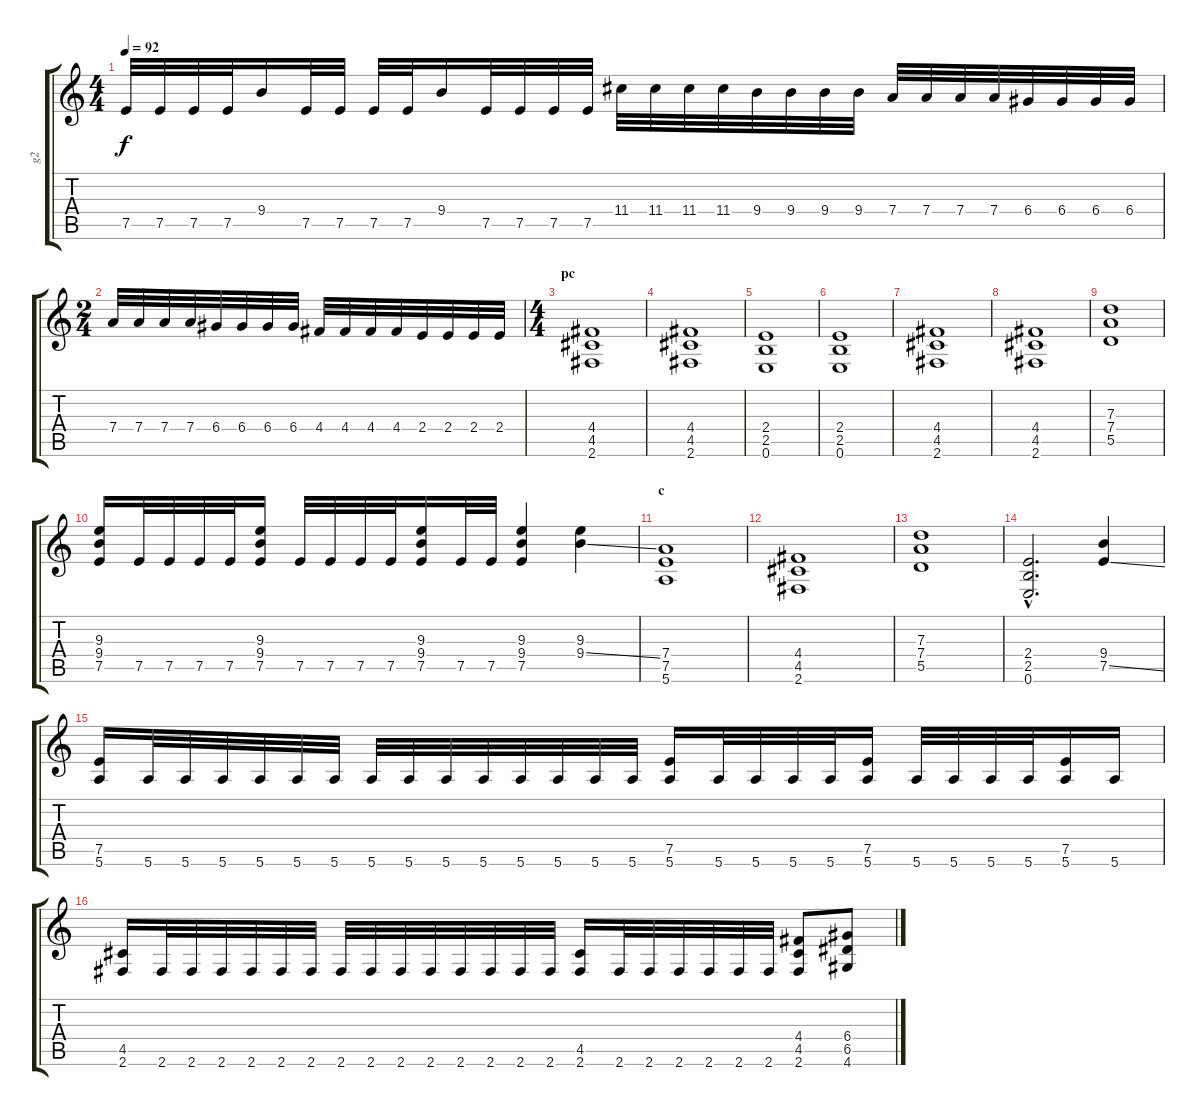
\track ("g2" "g2") {instrument distortionguitar}
\staff {score tabs}
\tuning (E4 B3 G3 D3 A2 E2) {hide}
\ts (4 4)
\tempo 92
\clef g2
\ks c
7.5.32{dy f} 7.5.32 7.5.32 7.5.32 9.4.16 7.5.32 7.5.32 7.5.32 7.5.32 9.4.16 7.5.32 7.5.32 7.5.32 7.5.32 11.4.32 11.4.32 11.4.32 11.4.32 9.4.32 9.4.32 9.4.32 9.4.32 7.4.32 7.4.32 7.4.32 7.4.32 6.4.32 6.4.32 6.4.32 6.4.32 |
\ts (2 4)
7.4.32 7.4.32 7.4.32 7.4.32 6.4.32 6.4.32 6.4.32 6.4.32 4.4.32 4.4.32 4.4.32 4.4.32 2.4.32 2.4.32 2.4.32 2.4.32 |
\ts (4 4)
\section ("" "pc")
(4.4 4.5 2.6).1 |
(4.4 4.5 2.6).1 |
(2.4 2.5 0.6).1 |
(2.4 2.5 0.6).1 |
(4.4 4.5 2.6).1 |
(4.4 4.5 2.6).1 |
(7.3 7.4 5.5).1 |
(9.3 9.4 7.5).16 7.5.32 7.5.32 7.5.32 7.5.32 (9.3 9.4 7.5).16 7.5.32 7.5.32 7.5.32 7.5.32 (9.3 9.4 7.5).16 7.5.32 7.5.32 (9.3 9.4 7.5).4 (9.3 9.4{ss}).4 |
\section ("" "c")
(7.4 7.5 5.6).1 |
(4.4 4.5 2.6).1 |
(7.3 7.4 5.5).1 |
(2.4{hac} 2.5{hac} 0.6{hac}).2{d} (9.4 7.5{ss}).4 |
(7.5 5.6).16 5.6.32 5.6.32 5.6.32 5.6.32 5.6.32 5.6.32 5.6.32 5.6.32 5.6.32 5.6.32 5.6.32 5.6.32 5.6.32 5.6.32 (7.5 5.6).16 5.6.32 5.6.32 5.6.32 5.6.32 (7.5 5.6).16 5.6.32 5.6.32 5.6.32 5.6.32 (7.5 5.6).16 5.6.16 |
(4.5 2.6).16 2.6.32 2.6.32 2.6.32 2.6.32 2.6.32 2.6.32 2.6.32 2.6.32 2.6.32 2.6.32 2.6.32 2.6.32 2.6.32 2.6.32 (4.5 2.6).16 2.6.32 2.6.32 2.6.32 2.6.32 2.6.32 2.6.32 (4.4 4.5 2.6).8 (6.4 6.5 4.6).8
